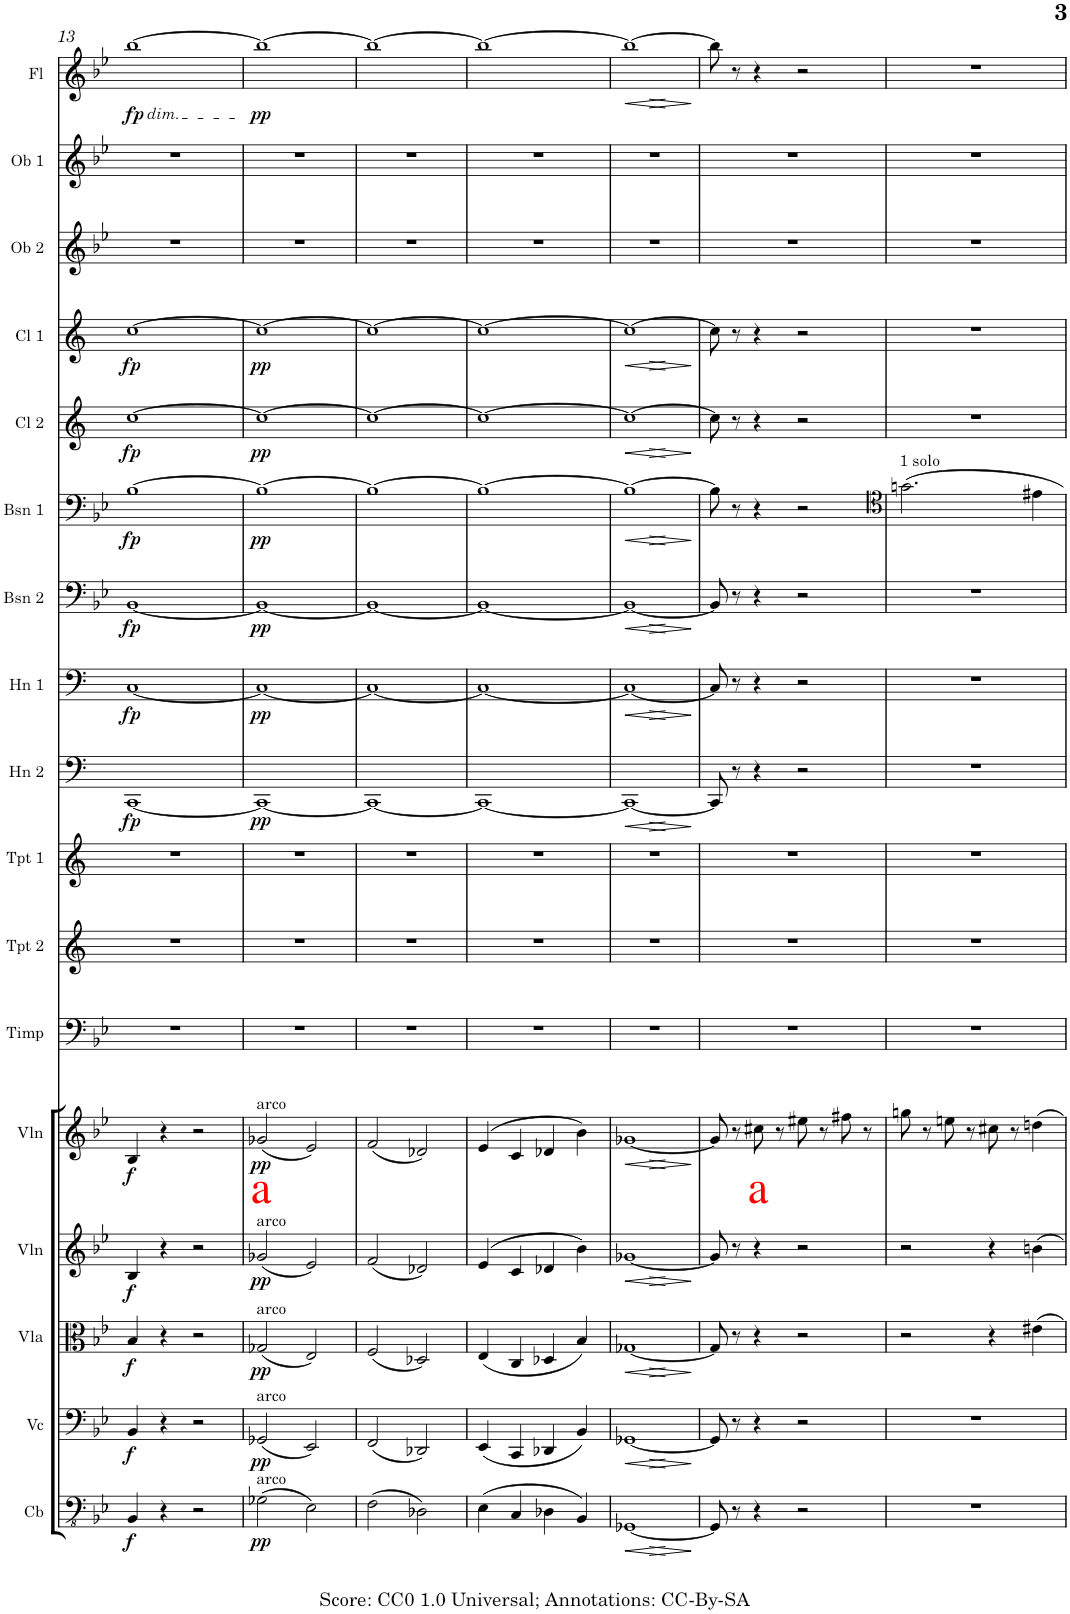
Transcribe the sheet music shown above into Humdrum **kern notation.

**kern	**dynam	**kern	**dynam	**kern	**dynam	**kern	**dynam	**kern	**text	**dynam	**kern	**kern	**kern	**kern	**dynam	**kern	**dynam	**kern	**dynam	**kern	**dynam	**kern	**dynam	**kern	**dynam	**kern	**kern	**kern	**dynam
*part17	*part17	*part16	*part16	*part15	*part15	*part14	*part14	*part13	*part13	*part13	*part12	*part11	*part10	*part9	*part9	*part8	*part8	*part7	*part7	*part6	*part6	*part5	*part5	*part4	*part4	*part3	*part2	*part1	*part1
*staff17	*staff17	*staff16	*staff16	*staff15	*staff15	*staff14	*staff14	*staff13	*staff13	*staff13	*staff12	*staff11	*staff10	*staff9	*staff9	*staff8	*staff8	*staff7	*staff7	*staff6	*staff6	*staff5	*staff5	*staff4	*staff4	*staff3	*staff2	*staff1	*staff1
*I"Contrabass	*	*I"Violoncello	*	*I"Viola	*	*I"Violin	*	*I"Violin	*	*	*I"Timpani	*I"Bb Trumpet 2	*I"Bb Trumpet 1	*I"Bb (alto) Horn 2	*	*I"Bb (alto) Horn 1	*	*I"Bassoon 2	*	*I"Bassoon 1	*	*I"Bb Clarinet 2	*	*I"Bb Clarinet 1	*	*I"Oboe 2	*I"Oboe 1	*I"Flute	*
*I'Cb	*	*I'Vc	*	*I'Vla	*	*I'Vln	*	*I'Vln	*	*	*I'Timp	*I'Tpt 2	*I'Tpt 1	*I'Hn 2	*	*I'Hn 1	*	*I'Bsn 2	*	*I'Bsn 1	*	*I'Cl 2	*	*I'Cl 1	*	*I'Ob 2	*I'Ob 1	*I'Fl	*
!!LO:PB:g=z
*clefFv4	*	*clefF4	*	*clefC3	*	*clefG2	*	*clefG2	*	*	*clefF4	*clefG2	*clefG2	*clefF4	*	*clefF4	*	*clefF4	*	*clefF4	*	*clefG2	*	*clefG2	*	*clefG2	*clefG2	*clefG2	*
*	*	*	*	*	*	*	*	*	*	*	*	*Trd1c2	*Trd1c2	*Trd1c2	*	*Trd1c2	*	*	*	*	*	*Trd1c2	*	*Trd1c2	*	*	*	*	*
*k[b-e-]	*	*k[b-e-]	*	*k[b-e-]	*	*k[b-e-]	*	*k[b-e-]	*	*	*k[b-e-]	*k[]	*k[]	*k[]	*	*k[]	*	*k[b-e-]	*	*k[b-e-]	*	*k[]	*	*k[]	*	*k[b-e-]	*k[b-e-]	*k[b-e-]	*
*M2/2	*	*M2/2	*	*M2/2	*	*M2/2	*	*M2/2	*	*	*M2/2	*M2/2	*M2/2	*M2/2	*	*M2/2	*	*M2/2	*	*M2/2	*	*M2/2	*	*M2/2	*	*M2/2	*M2/2	*M2/2	*
*met(c|)	*	*met(c|)	*	*met(c|)	*	*met(c|)	*	*met(c|)	*	*	*met(c|)	*met(c|)	*met(c|)	*met(c|)	*	*met(c|)	*	*met(c|)	*	*met(c|)	*	*met(c|)	*	*met(c|)	*	*met(c|)	*met(c|)	*met(c|)	*
=13	=13	=13	=13	=13	=13	=13	=13	=13	=13	=13	=13	=13	=13	=13	=13	=13	=13	=13	=13	=13	=13	=13	=13	=13	=13	=13	=13	=13	=13
!	!	!	!	!	!	!	!	!	!	!	!	!	!	!	!	!	!	!	!	!	!	!	!	!	!	!	!	!LO:TX:b:i:t=dim.	!
!	!LO:DY:b	!	!LO:DY:b	!	!LO:DY:b	!	!LO:DY:b	!	!	!LO:DY:b	!	!	!	!	!LO:DY:b	!	!LO:DY:b	!	!LO:DY:b	!	!LO:DY:b	!	!LO:DY:b	!	!LO:DY:b	!	!	!	!LO:DY:b
4BBB-/	f	4BB-/	f	4B-/	f	4B-/	f	4B-/	.	f	1r	1r	1r	[1CC	fp	[1C	fp	[1BB-	fp	[1B-	fp	[1cc	fp	[1cc	fp	1r	1r	[1bb-	fp
4r	.	4r	.	4r	.	4r	.	4r	.	.	.	.	.	.	.	.	.	.	.	.	.	.	.	.	.	.	.	.	.
2r	.	2r	.	2r	.	2r	.	2r	.	.	.	.	.	.	.	.	.	.	.	.	.	.	.	.	.	.	.	.	.
=14	=14	=14	=14	=14	=14	=14	=14	=14	=14	=14	=14	=14	=14	=14	=14	=14	=14	=14	=14	=14	=14	=14	=14	=14	=14	=14	=14	=14	=14
!	!	!	!	!	!	!	!	!LO:TX:a:t=arco	!	!	!	!	!	!	!	!	!	!	!	!	!	!	!	!	!	!	!	!	!
!	!	!	!	!	!	!LO:TX:a:t=arco	!	!	!	!	!	!	!	!	!	!	!	!	!	!	!	!	!	!	!	!	!	!	!
!	!	!	!	!LO:TX:a:t=arco	!	!	!	!	!	!	!	!	!	!	!	!	!	!	!	!	!	!	!	!	!	!	!	!	!
!	!	!LO:TX:a:t=arco	!	!	!	!	!	!	!	!	!	!	!	!	!	!	!	!	!	!	!	!	!	!	!	!	!	!	!
!LO:TX:a:t=arco	!	!	!	!	!	!	!	!	!	!	!	!	!	!	!	!	!	!	!	!	!	!	!	!	!	!	!	!	!
!	!LO:DY:b	!	!LO:DY:b	!	!LO:DY:b	!	!LO:DY:b	!	!LO:LY:b:color=#FF0000	!LO:DY:b	!	!	!	!	!LO:DY:b	!	!LO:DY:b	!	!LO:DY:b	!	!LO:DY:b	!	!LO:DY:b	!	!LO:DY:b	!	!	!	!LO:DY:b
(2GG-X\	pp	(2GG-X/	pp	(2G-X/	pp	(2g-X/	pp	(2g-X/	a	pp	1r	1r	1r	1CC_	pp	1C_	pp	1BB-_	pp	1B-_	pp	1cc_	pp	1cc_	pp	1r	1r	1bb-_	pp
2EE-\)	.	2EE-/)	.	2E-/)	.	2e-/)	.	2e-/)	.	.	.	.	.	.	.	.	.	.	.	.	.	.	.	.	.	.	.	.	.
=15	=15	=15	=15	=15	=15	=15	=15	=15	=15	=15	=15	=15	=15	=15	=15	=15	=15	=15	=15	=15	=15	=15	=15	=15	=15	=15	=15	=15	=15
(2FF\	.	(2FF/	.	(2F/	.	(2f/	.	(2f/	.	.	1r	1r	1r	1CC_	.	1C_	.	1BB-_	.	1B-_	.	1cc_	.	1cc_	.	1r	1r	1bb-_	.
2DD-X\)	.	2DD-X/)	.	2D-X/)	.	2d-X/)	.	2d-X/)	.	.	.	.	.	.	.	.	.	.	.	.	.	.	.	.	.	.	.	.	.
=16	=16	=16	=16	=16	=16	=16	=16	=16	=16	=16	=16	=16	=16	=16	=16	=16	=16	=16	=16	=16	=16	=16	=16	=16	=16	=16	=16	=16	=16
(4EE-\	.	(4EE-/	.	(4E-/	.	(4e-/	.	(4e-/	.	.	1r	1r	1r	1CC_	.	1C_	.	1BB-_	.	1B-_	.	1cc_	.	1cc_	.	1r	1r	1bb-_	.
4CC/	.	4CC/	.	4C/	.	4c/	.	4c/	.	.	.	.	.	.	.	.	.	.	.	.	.	.	.	.	.	.	.	.	.
4DD-X\	.	4DD-X/	.	4D-X/	.	4d-X/	.	4d-X/	.	.	.	.	.	.	.	.	.	.	.	.	.	.	.	.	.	.	.	.	.
4BBB-/)	.	4BB-/)	.	4B-/)	.	4b-\)	.	4b-\)	.	.	.	.	.	.	.	.	.	.	.	.	.	.	.	.	.	.	.	.	.
=17	=17	=17	=17	=17	=17	=17	=17	=17	=17	=17	=17	=17	=17	=17	=17	=17	=17	=17	=17	=17	=17	=17	=17	=17	=17	=17	=17	=17	=17
!	!LO:HP:b	!	!	!	!	!	!	!	!	!	!	!	!	!	!	!	!	!	!	!	!	!	!	!	!	!	!	!	!
!	!LO:HP:n=1:b	!	!LO:HP:b	!	!	!	!	!	!	!	!	!	!	!	!	!	!	!	!	!	!	!	!	!	!	!	!	!	!
!	!	!	!LO:HP:n=1:b	!	!LO:HP:b	!	!	!	!	!	!	!	!	!	!	!	!	!	!	!	!	!	!	!	!	!	!	!	!
!	!	!	!	!	!LO:HP:n=1:b	!	!LO:HP:b	!	!	!	!	!	!	!	!	!	!	!	!	!	!	!	!	!	!	!	!	!	!
!	!	!	!	!	!	!	!LO:HP:n=1:b	!	!	!LO:HP:b	!	!	!	!	!	!	!	!	!	!	!	!	!	!	!	!	!	!	!
!	!	!	!	!	!	!	!	!	!	!LO:HP:n=1:b	!	!	!	!	!LO:HP:b	!	!	!	!	!	!	!	!	!	!	!	!	!	!
!	!	!	!	!	!	!	!	!	!	!	!	!	!	!	!LO:HP:n=1:b	!	!LO:HP:b	!	!	!	!	!	!	!	!	!	!	!	!
!	!	!	!	!	!	!	!	!	!	!	!	!	!	!	!	!	!LO:HP:n=1:b	!	!LO:HP:b	!	!	!	!	!	!	!	!	!	!
!	!	!	!	!	!	!	!	!	!	!	!	!	!	!	!	!	!	!	!LO:HP:n=1:b	!	!LO:HP:b	!	!	!	!	!	!	!	!
!	!	!	!	!	!	!	!	!	!	!	!	!	!	!	!	!	!	!	!	!	!LO:HP:n=1:b	!	!LO:HP:b	!	!	!	!	!	!
!	!	!	!	!	!	!	!	!	!	!	!	!	!	!	!	!	!	!	!	!	!	!	!LO:HP:n=1:b	!	!LO:HP:b	!	!	!	!
!	!	!	!	!	!	!	!	!	!	!	!	!	!	!	!	!	!	!	!	!	!	!	!	!	!LO:HP:n=1:b	!	!	!	!LO:HP:b
!	!	!	!	!	!	!	!	!	!	!	!	!	!	!	!	!	!	!	!	!	!	!	!	!	!	!	!	!	!LO:HP:n=1:b
[1GGG-X	< >	[1GG-X	< >	[1G-X	< >	[1g-X	< >	[1g-X	.	< >	1r	1r	1r	1CC_	< >	1C_	< >	1BB-_	< >	1B-_	< >	1cc_	< >	1cc_	< >	1r	1r	1bb-_	< >
.	[	.	[	.	[	.	[	.	.	[	.	.	.	.	[	.	[	.	[	.	[	.	[	.	[	.	.	.	[
=18	=18	=18	=18	=18	=18	=18	=18	=18	=18	=18	=18	=18	=18	=18	=18	=18	=18	=18	=18	=18	=18	=18	=18	=18	=18	=18	=18	=18	=18
8GGG-/]	.	8GG-/]	.	8G-/]	.	8g-/]	.	8g-/]	.	.	1r	1r	1r	8CC/]	.	8C/]	.	8BB-/]	.	8B-\]	.	8cc\]	.	8cc\]	.	1r	1r	8bb-\]	.
8r	]	8r	]	8r	]	8r	]	8r	.	]	.	.	.	8r	]	8r	]	8r	]	8r	]	8r	]	8r	]	.	.	8r	]
!	!	!	!	!	!	!	!	!	!LO:LY:b:color=#FF0000	!	!	!	!	!	!	!	!	!	!	!	!	!	!	!	!	!	!	!	!
4r	.	4r	.	4r	.	4r	.	8cc#X\	a	.	.	.	.	4r	.	4r	.	4r	.	4r	.	4r	.	4r	.	.	.	4r	.
.	.	.	.	.	.	.	.	8r	.	.	.	.	.	.	.	.	.	.	.	.	.	.	.	.	.	.	.	.	.
2r	.	2r	.	2r	.	2r	.	8ee#X\	.	.	.	.	.	2r	.	2r	.	2r	.	2r	.	2r	.	2r	.	.	.	2r	.
.	.	.	.	.	.	.	.	8r	.	.	.	.	.	.	.	.	.	.	.	.	.	.	.	.	.	.	.	.	.
.	.	.	.	.	.	.	.	8ff#X\	.	.	.	.	.	.	.	.	.	.	.	.	.	.	.	.	.	.	.	.	.
.	.	.	.	.	.	.	.	8r	.	.	.	.	.	.	.	.	.	.	.	.	.	.	.	.	.	.	.	.	.
=19	=19	=19	=19	=19	=19	=19	=19	=19	=19	=19	=19	=19	=19	=19	=19	=19	=19	=19	=19	=19	=19	=19	=19	=19	=19	=19	=19	=19	=19
*	*	*	*	*	*	*	*	*	*	*	*	*	*	*	*	*	*	*	*	*clefC4	*	*	*	*	*	*	*	*	*
!	!	!	!	!	!	!	!	!	!	!	!	!	!	!	!	!	!	!	!	!LO:TX:a:t=1 solo	!	!	!	!	!	!	!	!	!
1r	.	1r	.	2r	.	2r	.	8ggn\	.	.	1r	1r	1r	1r	.	1r	.	1r	.	2.gn\	.	1r	.	1r	.	1r	1r	1r	.
.	.	.	.	.	.	.	.	8r	.	.	.	.	.	.	.	.	.	.	.	.	.	.	.	.	.	.	.	.	.
.	.	.	.	.	.	.	.	8een\	.	.	.	.	.	.	.	.	.	.	.	.	.	.	.	.	.	.	.	.	.
.	.	.	.	.	.	.	.	8r	.	.	.	.	.	.	.	.	.	.	.	.	.	.	.	.	.	.	.	.	.
.	.	.	.	4r	.	4r	.	8cc#X\	.	.	.	.	.	.	.	.	.	.	.	.	.	.	.	.	.	.	.	.	.
.	.	.	.	.	.	.	.	8r	.	.	.	.	.	.	.	.	.	.	.	.	.	.	.	.	.	.	.	.	.
.	.	.	.	4e#X\	.	4bn\	.	4ddn\	.	.	.	.	.	.	.	.	.	.	.	4e#X\	.	.	.	.	.	.	.	.	.
=	=	=	=	=	=	=	=	=	=	=	=	=	=	=	=	=	=	=	=	=	=	=	=	=	=	=	=	=	=
*-	*-	*-	*-	*-	*-	*-	*-	*-	*-	*-	*-	*-	*-	*-	*-	*-	*-	*-	*-	*-	*-	*-	*-	*-	*-	*-	*-	*-	*-
